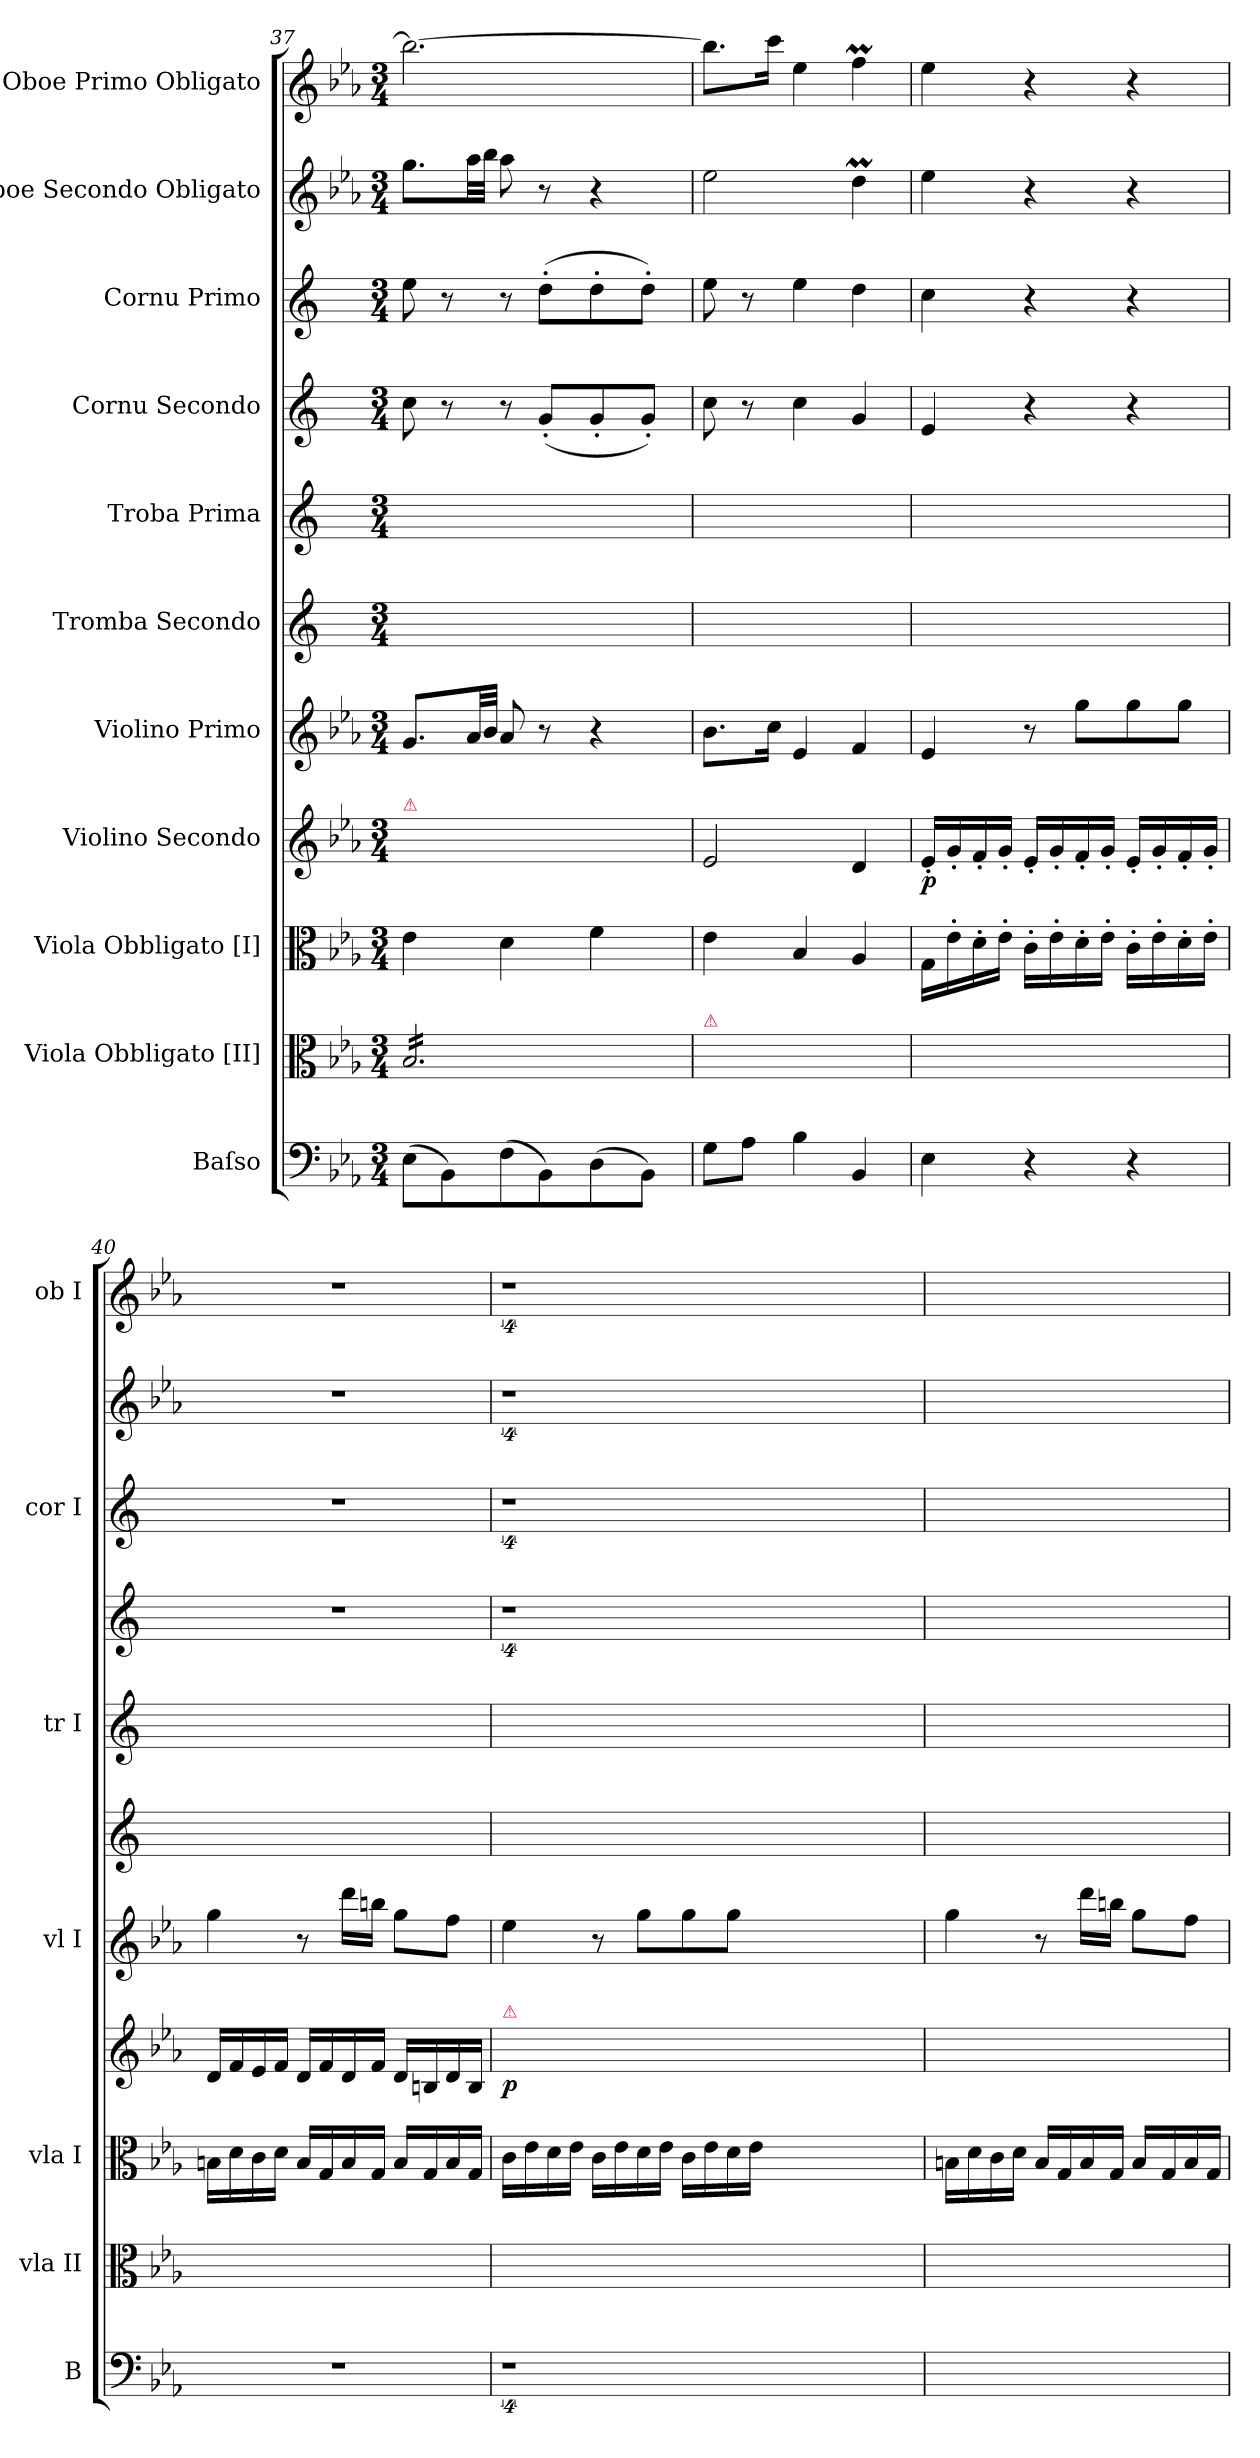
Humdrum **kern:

**kern	**kern	**kern	**kern	**dynam	**kern	**kern	**kern	**kern	**kern	**kern	**kern
*part11	*part10	*part9	*part8	*part8	*part7	*part6	*part5	*part4	*part3	*part2	*part1
*staff11	*staff10	*staff9	*staff8	*staff8	*staff7	*staff6	*staff5	*staff4	*staff3	*staff2	*staff1
*I"Baſso	*I"Viola Obbligato [II]	*I"Viola Obbligato [I]	*I"Violino Secondo	*	*I"Violino Primo	*I"Tromba Secondo	*I"Troba Prima	*I"Cornu Secondo	*I"Cornu Primo	*I"Oboe Secondo Obligato	*I"Oboe Primo Obligato
*I'B	*I'vla II	*I'vla I	*	*	*I'vl I	*	*I'tr I	*	*I'cor I	*	*I'ob I
*clefF4	*clefC3	*clefC3	*clefG2	*	*clefG2	*clefG2	*clefG2	*clefG2	*clefG2	*clefG2	*clefG2
*	*	*	*	*	*	*ITrd-2c-3	*ITrd-2c-3	*ITrd5c9	*ITrd5c9	*	*
*k[b-e-a-]	*k[b-e-a-]	*k[b-e-a-]	*k[b-e-a-]	*	*k[b-e-a-]	*k[b-e-a-]	*k[b-e-a-]	*k[b-e-a-]	*k[b-e-a-]	*k[b-e-a-]	*k[b-e-a-]
*M3/4	*M3/4	*M3/4	*M3/4	*	*M3/4	*M3/4	*M3/4	*M3/4	*M3/4	*M3/4	*M3/4
=37	=37	=37	=37	=37	=37	=37	=37	=37	=37	=37	=37
!	!	!	!LO:TX:a:color=crimson:t=⚠	!	!	!	!	!	!	!	!
*	*tremolo	*	*	*	*	*	*	*	*	*	*
(8E-\L	16B-/LL	4e-\	8ryy	.	8.g/L	2.ryy	2.ryy	8e-\	8g\	8.gg\L	2.bb-\_
.	16B-/	.	.	.	.	.	.	.	.	.	.
8BB-\)	16B-/	.	4B-/yy	.	.	.	.	8r	8r	.	.
.	16B-/	.	.	.	32a-/LL	.	.	.	.	32aa-\LL	.
.	.	.	.	.	32b-/JJJ	.	.	.	.	32bb-\JJJ	.
(8F\	16B-/	4d\	.	.	8a-/	.	.	8r	8r	8aa-\	.
.	16B-/	.	.	.	.	.	.	.	.	.	.
8BB-\)	16B-/	.	16d/LLyy	.	8r	.	.	(8B-'/L	(8f'\L	8r	.
.	16B-/	.	16f/JJyy	.	.	.	.	.	.	.	.
(8D\	16B-/	4f\	16a-/LLyy	.	4r	.	.	8B-'/	8f'\	4r	.
.	16B-/	.	16f/yy	.	.	.	.	.	.	.	.
8BB-\J)	16B-/	.	16d/yy	.	.	.	.	8B-'/J)	8f'\J)	.	.
.	16B-/JJ	.	16B-/JJyy	.	.	.	.	.	.	.	.
*	*Xtremolo	*	*	*	*	*	*	*	*	*	*
=38	=38	=38	=38	=38	=38	=38	=38	=38	=38	=38	=38
!	!LO:TX:a:color=crimson:t=⚠	!	!	!	!	!	!	!	!	!	!
8G\L	4e-\yy	4e-\	2e-/	.	8.b-\L	2.ryy	2.ryy	8e-\	8g\	2ee-\	8.bb-\L]
8A-\J	.	.	.	.	.	.	.	8r	8r	.	.
.	.	.	.	.	16cc\Jk	.	.	.	.	.	16ccc\Jk
4B-\	4B-/yy	4B-/	.	.	4e-/	.	.	4e-\	4g\	.	4ee-\
4BB-/	4A-/yy	4A-/	4d/	.	4f/	.	.	4B-/	4f\	4ddm\	4ffM\
=39	=39	=39	=39	=39	=39	=39	=39	=39	=39	=39	=39
4E-\	16G\LLyy	16G\LL	16e-'/LL	p	4e-/	2.ryy	2.ryy	4G/	4e-\	4ee-\	4ee-\
.	16e-'\yy	16e-'\	16g'/	.	.	.	.	.	.	.	.
.	16d'\yy	16d'\	16f'/	.	.	.	.	.	.	.	.
.	16e-'\JJyy	16e-'\JJ	16g'/JJ	.	.	.	.	.	.	.	.
4r	16c'\LLyy	16c'\LL	16e-'/LL	.	8r	.	.	4r	4r	4r	4r
.	16e-'\yy	16e-'\	16g'/	.	.	.	.	.	.	.	.
.	16d'\yy	16d'\	16f'/	.	8gg\L	.	.	.	.	.	.
.	16e-'\JJyy	16e-'\JJ	16g'/JJ	.	.	.	.	.	.	.	.
4r	16c'\LLyy	16c'\LL	16e-'/LL	.	8gg\	.	.	4r	4r	4r	4r
.	16e-'\yy	16e-'\	16g'/	.	.	.	.	.	.	.	.
.	16d'\yy	16d'\	16f'/	.	8gg\J	.	.	.	.	.	.
.	16e-'\JJyy	16e-'\JJ	16g'/JJ	.	.	.	.	.	.	.	.
=40	=40	=40	=40	=40	=40	=40	=40	=40	=40	=40	=40
2.r	16Bn\LLyy	16Bn\LL	16d/LL	.	4gg\	2.ryy	2.ryy	2.r	2.r	2.r	2.r
.	16d\yy	16d\	16f/	.	.	.	.	.	.	.	.
.	16c\yy	16c\	16e-/	.	.	.	.	.	.	.	.
.	16d\JJyy	16d\JJ	16f/JJ	.	.	.	.	.	.	.	.
.	16B/LLyy	16B/LL	16d/LL	.	8r	.	.	.	.	.	.
.	16G/yy	16G/	16f/	.	.	.	.	.	.	.	.
.	16B/yy	16B/	16d/	.	16ddd\LL	.	.	.	.	.	.
.	16G/JJyy	16G/JJ	16f/JJ	.	16bbn\JJ	.	.	.	.	.	.
.	16B/LLyy	16B/LL	16d/LL	.	8gg\L	.	.	.	.	.	.
.	16G/yy	16G/	16Bn/	.	.	.	.	.	.	.	.
.	16B/yy	16B/	16d/	.	8ff\J	.	.	.	.	.	.
.	16G/JJyy	16G/JJ	16B/JJ	.	.	.	.	.	.	.	.
=41	=41	=41	=41	=41	=41	=41	=41	=41	=41	=41	=41
!	!	!	!LO:TX:a:color=crimson:t=⚠	!	!	!	!	!	!	!	!
4%9r	16c\LLyy	16c\LL	16e-'/LLyy	p	4ee-\	2.ryy	2.ryy	4%9r	4%9r	4%9r	4%9r
.	16e-\yy	16e-\	16g'/yy	.	.	.	.	.	.	.	.
.	16d\yy	16d\	16f'/yy	.	.	.	.	.	.	.	.
.	16e-\JJyy	16e-\JJ	16g'/JJyy	.	.	.	.	.	.	.	.
.	16c\LLyy	16c\LL	16e-'/LLyy	.	8r	.	.	.	.	.	.
.	16e-\yy	16e-\	16g'/yy	.	.	.	.	.	.	.	.
.	16d\yy	16d\	16f'/yy	.	8gg\L	.	.	.	.	.	.
.	16e-\JJyy	16e-\JJ	16g'/JJyy	.	.	.	.	.	.	.	.
.	16c\LLyy	16c\LL	16e-'/LLyy	.	8gg\	.	.	.	.	.	.
.	16e-\yy	16e-\	16g'/yy	.	.	.	.	.	.	.	.
.	16d\yy	16d\	16f'/yy	.	8gg\J	.	.	.	.	.	.
.	16e-\JJyy	16e-\JJ	16g'/JJyy	.	.	.	.	.	.	.	.
.	1.ryy	1.ryy	1.ryy	.	1.ryy	1.ryy	1.ryy	.	.	.	.
=42	=42	=42	=42	=42	=42	=42	=42	=42	=42	=42	=42
2.ryy	16Bn\LLyy	16Bn\LL	16d/LLyy	.	4gg\	2.ryy	2.ryy	2.ryy	2.ryy	2.ryy	2.ryy
.	16d\yy	16d\	16f/yy	.	.	.	.	.	.	.	.
.	16c\yy	16c\	16e-/yy	.	.	.	.	.	.	.	.
.	16d\JJyy	16d\JJ	16f/JJyy	.	.	.	.	.	.	.	.
.	16B/LLyy	16B/LL	16d/LLyy	.	8r	.	.	.	.	.	.
.	16G/yy	16G/	16f/yy	.	.	.	.	.	.	.	.
.	16B/yy	16B/	16d/yy	.	16ddd\LL	.	.	.	.	.	.
.	16G/JJyy	16G/JJ	16f/JJyy	.	16bbn\JJ	.	.	.	.	.	.
.	16B/LLyy	16B/LL	16d/LLyy	.	8gg\L	.	.	.	.	.	.
.	16G/yy	16G/	16Bn/yy	.	.	.	.	.	.	.	.
.	16B/yy	16B/	16d/yy	.	8ff\J	.	.	.	.	.	.
.	16G/JJyy	16G/JJ	16B/JJyy	.	.	.	.	.	.	.	.
=	=	=	=	=	=	=	=	=	=	=	=
*-	*-	*-	*-	*-	*-	*-	*-	*-	*-	*-	*-
